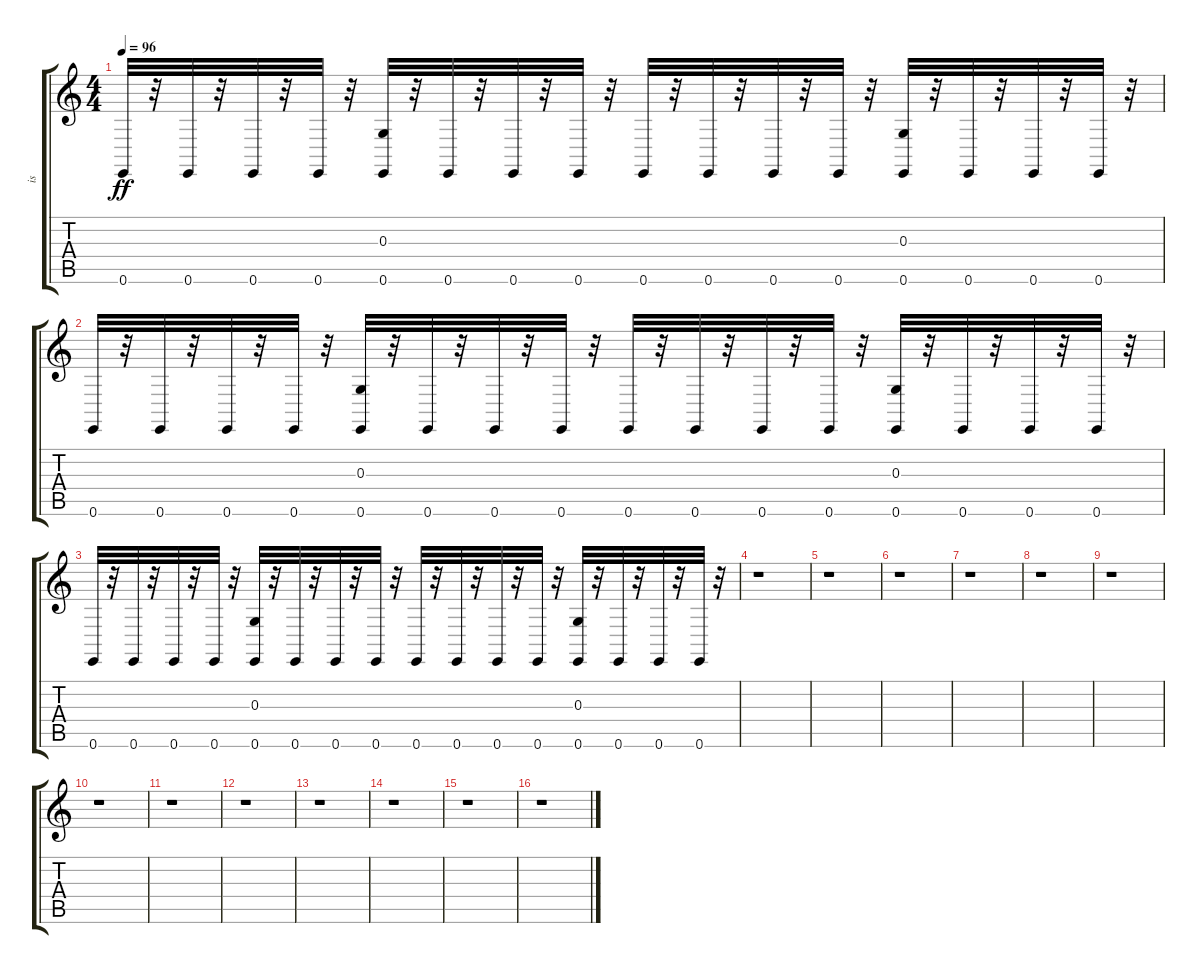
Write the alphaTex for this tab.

\track ("is" "is") {instrument melodictom}
\staff {score tabs}
\tuning (E4 B3 G3 D3 A2 E2) {hide}
\ts (4 4)
\tempo 96
\clef g2
\ks c
0.6.32{dy ff} r.32 0.6.32 r.32 0.6.32 r.32 0.6.32 r.32 (0.3 0.6).32 r.32 0.6.32 r.32 0.6.32 r.32 0.6.32 r.32 0.6.32 r.32 0.6.32 r.32 0.6.32 r.32 0.6.32 r.32 (0.3 0.6).32 r.32 0.6.32 r.32 0.6.32 r.32 0.6.32 r.32 |
0.6.32 r.32 0.6.32 r.32 0.6.32 r.32 0.6.32 r.32 (0.3 0.6).32 r.32 0.6.32 r.32 0.6.32 r.32 0.6.32 r.32 0.6.32 r.32 0.6.32 r.32 0.6.32 r.32 0.6.32 r.32 (0.3 0.6).32 r.32 0.6.32 r.32 0.6.32 r.32 0.6.32 r.32 |
0.6.32 r.32 0.6.32 r.32 0.6.32 r.32 0.6.32 r.32 (0.3 0.6).32 r.32 0.6.32 r.32 0.6.32 r.32 0.6.32 r.32 0.6.32 r.32 0.6.32 r.32 0.6.32 r.32 0.6.32 r.32 (0.3 0.6).32 r.32 0.6.32 r.32 0.6.32 r.32 0.6.32 r.32 |
r.1 |
r.1 |
r.1 |
r.1 |
r.1 |
r.1 |
r.1 |
r.1 |
r.1 |
r.1 |
r.1 |
r.1 |
r.1
